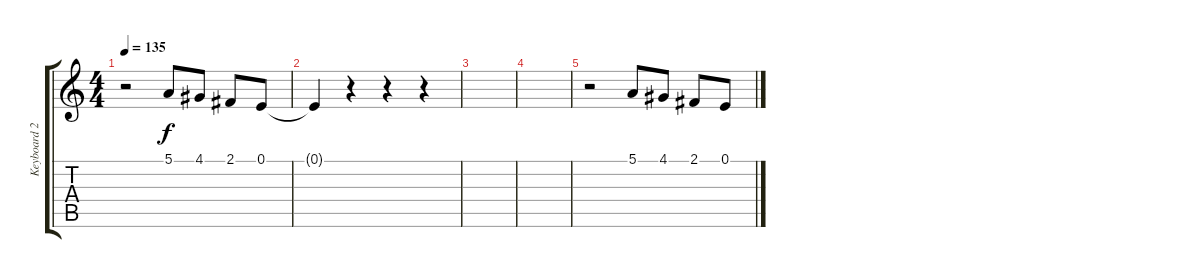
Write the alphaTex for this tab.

\track ("Keyboard 2" "Keyboard 2") {instrument fx4atmosphere}
\staff {score tabs}
\tuning (E4 B3 G3 D3 A2 E2) {hide}
\ts (4 4)
\tempo 135
\clef g2
\ks c
r.2{dy f} 5.1.8 4.1.8 2.1.8 0.1.8 |
0.1{t}.4 r.4 r.4 r.4 |
|
|
r.2 5.1.8 4.1.8 2.1.8 0.1.8
